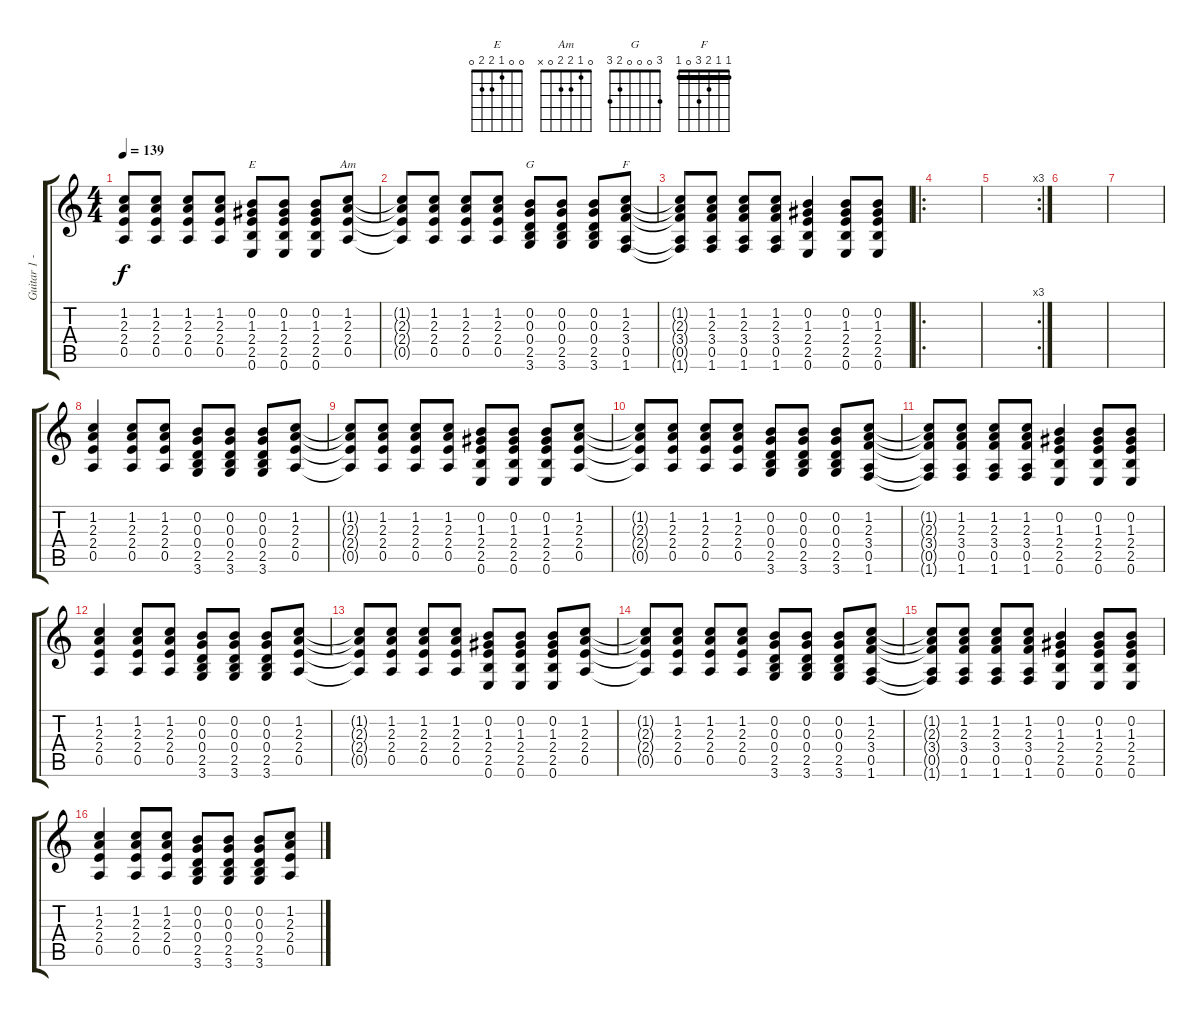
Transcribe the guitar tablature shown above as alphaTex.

\track ("Guitar 1 - Clean" "Guitar 1 -") {instrument electricguitarclean}
\staff {score tabs}
\tuning (E4 B3 G3 D3 A2 E2) {hide}
\chord ("E" 0 0 1 2 2 0)
\chord ("Am" 0 1 2 2 0 x)
\chord ("G" 3 0 0 0 2 3)
\chord ("F" 1 1 2 3 0 1) {barre 1}
\ts (4 4)
\tempo 139
\clef g2
\ks c
(1.2{t} 2.3{t} 2.4{t} 0.5{t}).8{dy f} (1.2 2.3 2.4 0.5).8 (1.2 2.3 2.4 0.5).8 (1.2 2.3 2.4 0.5).8 (0.2 1.3 2.4 2.5 0.6).8{ch "E"} (0.2 1.3 2.4 2.5 0.6).8 (0.2 1.3 2.4 2.5 0.6).8 (1.2 2.3 2.4 0.5).8{ch "Am"} |
(1.2{t} 2.3{t} 2.4{t} 0.5{t}).8 (1.2 2.3 2.4 0.5).8 (1.2 2.3 2.4 0.5).8 (1.2 2.3 2.4 0.5).8 (0.2 0.3 0.4 2.5 3.6).8{ch "G"} (0.2 0.3 0.4 2.5 3.6).8 (0.2 0.3 0.4 2.5 3.6).8 (1.2 2.3 3.4 0.5 1.6).8{ch "F"} |
(1.2{t} 2.3{t} 3.4{t} 0.5{t} 1.6{t}).8 (1.2 2.3 3.4 0.5 1.6).8 (1.2 2.3 3.4 0.5 1.6).8 (1.2 2.3 3.4 0.5 1.6).8 (0.2 1.3 2.4 2.5 0.6).4 (0.2 1.3 2.4 2.5 0.6).8 (0.2 1.3 2.4 2.5 0.6).8 |
\ro
|
\rc 3
|
|
|
(1.2 2.3 2.4 0.5).4 (1.2 2.3 2.4 0.5).8 (1.2 2.3 2.4 0.5).8 (0.2 0.3 0.4 2.5 3.6).8 (0.2 0.3 0.4 2.5 3.6).8 (0.2 0.3 0.4 2.5 3.6).8 (1.2 2.3 2.4 0.5).8 |
(1.2{t} 2.3{t} 2.4{t} 0.5{t}).8 (1.2 2.3 2.4 0.5).8 (1.2 2.3 2.4 0.5).8 (1.2 2.3 2.4 0.5).8 (0.2 1.3 2.4 2.5 0.6).8 (0.2 1.3 2.4 2.5 0.6).8 (0.2 1.3 2.4 2.5 0.6).8 (1.2 2.3 2.4 0.5).8 |
(1.2{t} 2.3{t} 2.4{t} 0.5{t}).8 (1.2 2.3 2.4 0.5).8 (1.2 2.3 2.4 0.5).8 (1.2 2.3 2.4 0.5).8 (0.2 0.3 0.4 2.5 3.6).8 (0.2 0.3 0.4 2.5 3.6).8 (0.2 0.3 0.4 2.5 3.6).8 (1.2 2.3 3.4 0.5 1.6).8 |
(1.2{t} 2.3{t} 3.4{t} 0.5{t} 1.6{t}).8 (1.2 2.3 3.4 0.5 1.6).8 (1.2 2.3 3.4 0.5 1.6).8 (1.2 2.3 3.4 0.5 1.6).8 (0.2 1.3 2.4 2.5 0.6).4 (0.2 1.3 2.4 2.5 0.6).8 (0.2 1.3 2.4 2.5 0.6).8 |
(1.2 2.3 2.4 0.5).4 (1.2 2.3 2.4 0.5).8 (1.2 2.3 2.4 0.5).8 (0.2 0.3 0.4 2.5 3.6).8 (0.2 0.3 0.4 2.5 3.6).8 (0.2 0.3 0.4 2.5 3.6).8 (1.2 2.3 2.4 0.5).8 |
(1.2{t} 2.3{t} 2.4{t} 0.5{t}).8 (1.2 2.3 2.4 0.5).8 (1.2 2.3 2.4 0.5).8 (1.2 2.3 2.4 0.5).8 (0.2 1.3 2.4 2.5 0.6).8 (0.2 1.3 2.4 2.5 0.6).8 (0.2 1.3 2.4 2.5 0.6).8 (1.2 2.3 2.4 0.5).8 |
(1.2{t} 2.3{t} 2.4{t} 0.5{t}).8 (1.2 2.3 2.4 0.5).8 (1.2 2.3 2.4 0.5).8 (1.2 2.3 2.4 0.5).8 (0.2 0.3 0.4 2.5 3.6).8 (0.2 0.3 0.4 2.5 3.6).8 (0.2 0.3 0.4 2.5 3.6).8 (1.2 2.3 3.4 0.5 1.6).8 |
(1.2{t} 2.3{t} 3.4{t} 0.5{t} 1.6{t}).8 (1.2 2.3 3.4 0.5 1.6).8 (1.2 2.3 3.4 0.5 1.6).8 (1.2 2.3 3.4 0.5 1.6).8 (0.2 1.3 2.4 2.5 0.6).4 (0.2 1.3 2.4 2.5 0.6).8 (0.2 1.3 2.4 2.5 0.6).8 |
(1.2 2.3 2.4 0.5).4 (1.2 2.3 2.4 0.5).8 (1.2 2.3 2.4 0.5).8 (0.2 0.3 0.4 2.5 3.6).8 (0.2 0.3 0.4 2.5 3.6).8 (0.2 0.3 0.4 2.5 3.6).8 (1.2 2.3 2.4 0.5).8
